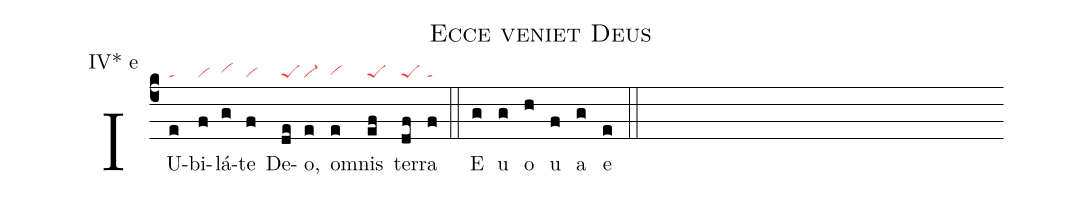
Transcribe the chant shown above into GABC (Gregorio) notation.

name: Ecce veniet Deus;
annotation: IV* e;
mode: 4;
nabc-lines: 1;
%%
(c4)
IU(e|ta)bi(f|vi)lá(g|vihh)te(f|vi) De(de|peS)o,(e|vi-) om(e|vihg)nis(ef|peS) ter(df|peS)ra(f|ta) (::)
E(g) u(g) o(h) u(f) a(g) e(e) (::)
